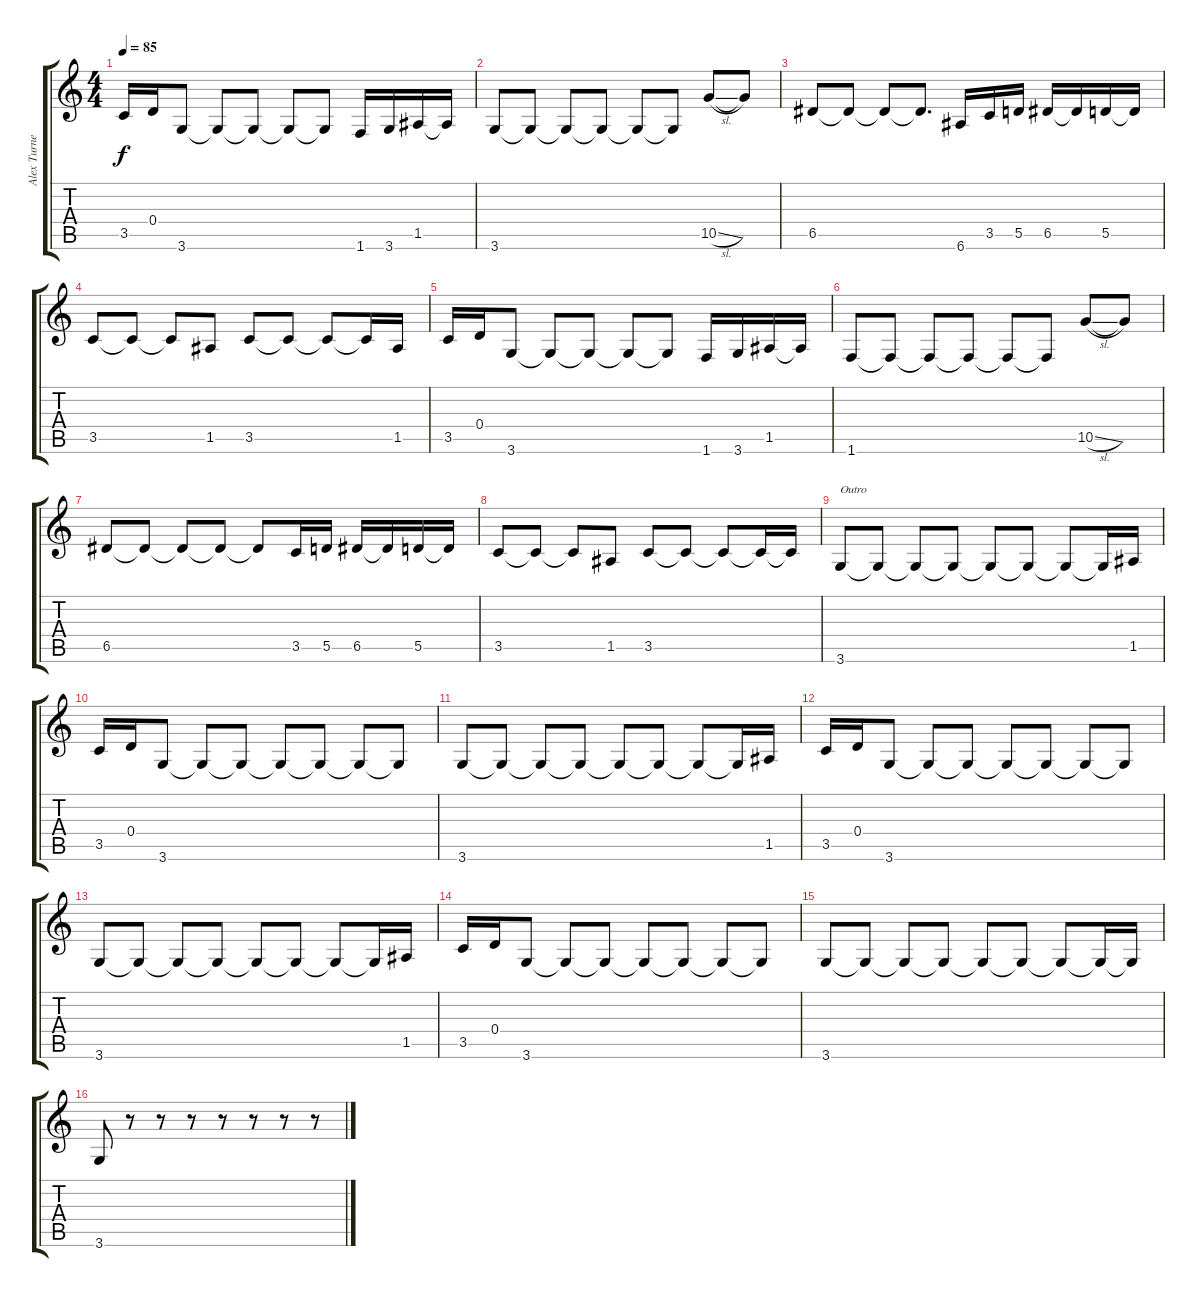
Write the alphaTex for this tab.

\track ("Alex Turner" "Alex Turne") {instrument distortionguitar}
\staff {score tabs}
\tuning (E4 B3 G3 D3 A2 E2) {hide}
\ts (4 4)
\tempo 85
\clef g2
\ks c
3.5.16{dy f} 0.4.16 3.6.8 3.6{t}.8 3.6{t}.8 3.6{t}.8 3.6{t}.8 1.6.16 3.6.16 1.5.16 1.5{t}.16 |
3.6.8 3.6{t}.8 3.6{t}.8 3.6{t}.8 3.6{t}.8 3.6{t}.8 10.5{sl}.8 10.5{t}.8 |
6.5.8 6.5{t}.8 6.5{t}.8 6.5{t}.8{d} 6.6.16 3.5.16 5.5.16 6.5.16 6.5{t}.16 5.5.16 5.5{t}.16 |
3.5.8 3.5{t}.8 3.5{t}.8 1.5.8 3.5.8 3.5{t}.8 3.5{t}.8 3.5{t}.16 1.5.16 |
3.5.16 0.4.16 3.6.8 3.6{t}.8 3.6{t}.8 3.6{t}.8 3.6{t}.8 1.6.16 3.6.16 1.5.16 1.5{t}.16 |
1.6.8 1.6{t}.8 1.6{t}.8 1.6{t}.8 1.6{t}.8 1.6{t}.8 10.5{sl}.8 10.5{t}.8 |
6.5.8 6.5{t}.8 6.5{t}.8 6.5{t}.8 6.5{t}.8 3.5.16 5.5.16 6.5.16 6.5{t}.16 5.5.16 5.5{t}.16 |
3.5.8 3.5{t}.8 3.5{t}.8 1.5.8 3.5.8 3.5{t}.8 3.5{t}.8 3.5{t}.16 3.5{t}.16 |
3.6.8{txt "Outro"} 3.6{t}.8 3.6{t}.8 3.6{t}.8 3.6{t}.8 3.6{t}.8 3.6{t}.8 3.6{t}.16 1.5.16 |
3.5.16 0.4.16 3.6.8 3.6{t}.8 3.6{t}.8 3.6{t}.8 3.6{t}.8 3.6{t}.8 3.6{t}.8 |
3.6.8 3.6{t}.8 3.6{t}.8 3.6{t}.8 3.6{t}.8 3.6{t}.8 3.6{t}.8 3.6{t}.16 1.5.16 |
3.5.16 0.4.16 3.6.8 3.6{t}.8 3.6{t}.8 3.6{t}.8 3.6{t}.8 3.6{t}.8 3.6{t}.8 |
3.6.8 3.6{t}.8 3.6{t}.8 3.6{t}.8 3.6{t}.8 3.6{t}.8 3.6{t}.8 3.6{t}.16 1.5.16 |
3.5.16 0.4.16 3.6.8 3.6{t}.8 3.6{t}.8 3.6{t}.8 3.6{t}.8 3.6{t}.8 3.6{t}.8 |
3.6.8 3.6{t}.8 3.6{t}.8 3.6{t}.8 3.6{t}.8 3.6{t}.8 3.6{t}.8 3.6{t}.16 3.6{t}.16 |
3.6.8 r.8 r.8 r.8 r.8 r.8 r.8 r.8
